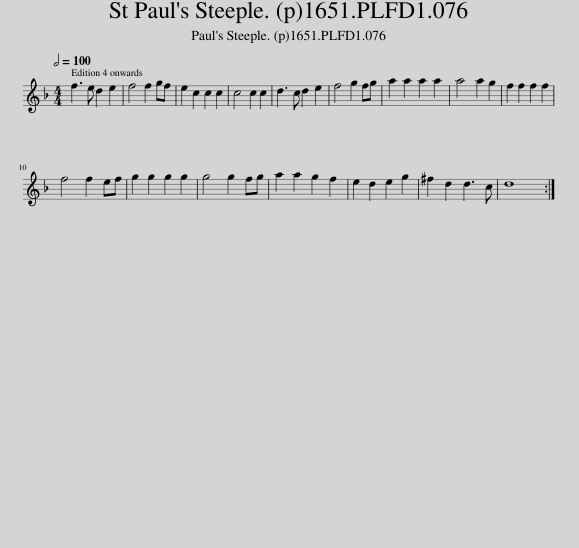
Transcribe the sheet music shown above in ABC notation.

X:1
L:1/8
Q:1/2=100
M:4/4
I:linebreak $
K:Dmin
V:1 treble
V:1
 f3 e d2 e2 | f4 f2 gf | e2 c2 c2 c2 | c4 c2 c2 | d3 c d2 e2 | %5
 f4 g2 fg | a2 a2 a2 a2 | a4 a2 g2 | f2 f2 f2 f2 |$ f4 f2 ef | %10
 g2 g2 g2 g2 | g4 g2 fg | a2 a2 g2 f2 | e2 d2 e2 g2 | ^f2 d2 d3 c | %15
 d8 :| %16
